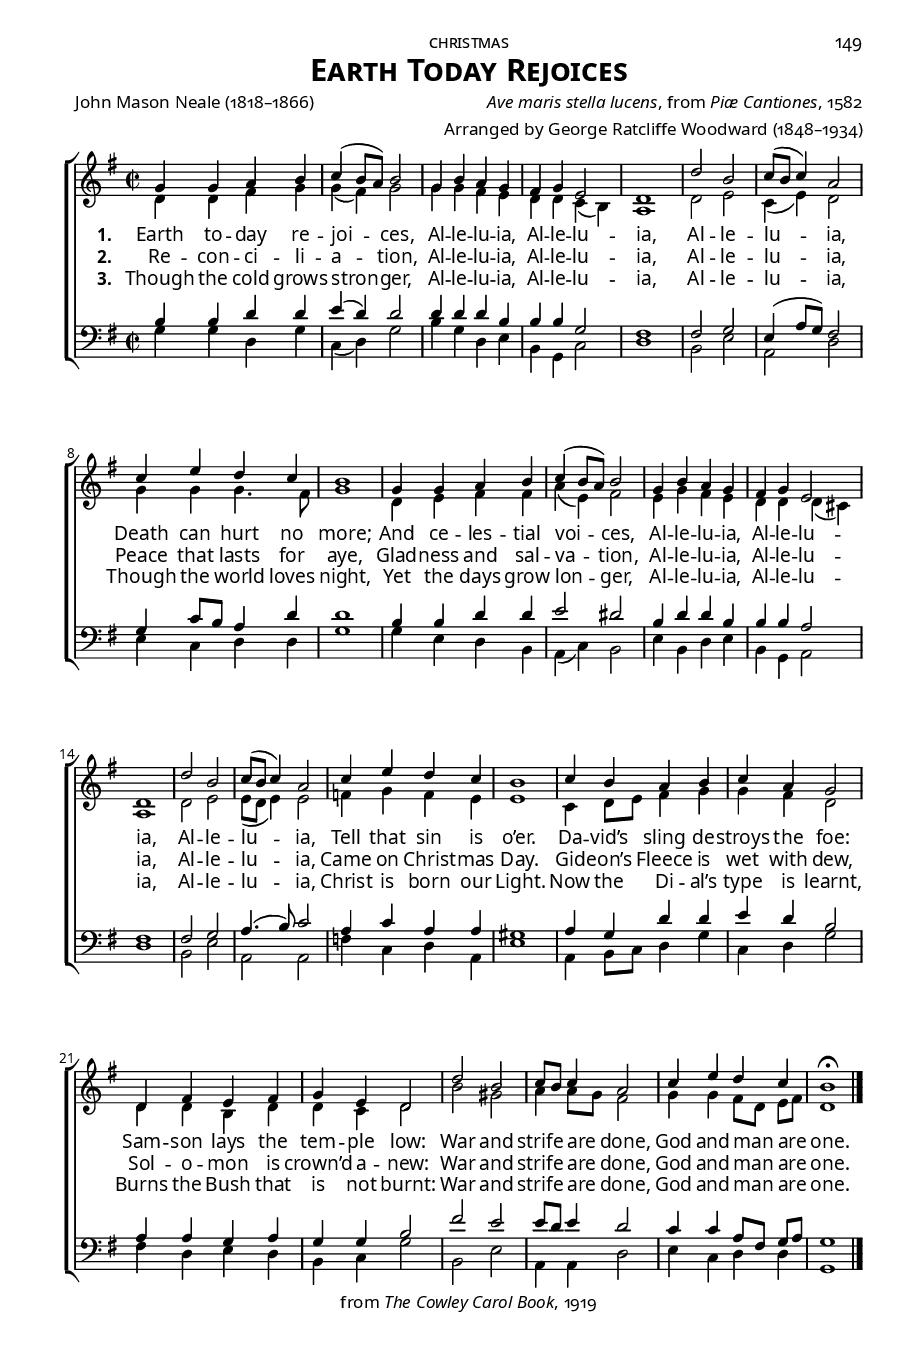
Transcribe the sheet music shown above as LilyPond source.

\version "2.14.2"
\include "util.ly"
\header {
  title = \markup{\override #'(font-name . "Garamond Premier Pro Semibold"){ \abs-fontsize #15 \smallCapsOldStyle"Earth Today Rejoices"}}
  poet = \markup\oldStyleNum"John Mason Neale (1818–1866)"
  composer = \markup\concat{\italic "Ave maris stella lucens" ", from " \italic "Piæ Cantiones" \oldStyleNum", 1582"}
  arranger = \markup\oldStyleNum"Arranged by George Ratcliffe Woodward (1848–1934)"
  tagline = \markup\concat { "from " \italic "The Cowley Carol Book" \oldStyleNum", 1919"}
}
\paper {
  %print-all-headers = ##f
  paper-height = 9\in
  paper-width = 6\in
  indent = 0\in
  %system-system-spacing = #'((basic-distance . 10) (padding . 0))
  %system-system-spacing =
  %  #'((basic-distance . 0)
  %     (minimum-distance . 0)
  %     (padding . -0.35)
  %     (stretchability . 100))
  ragged-last-bottom = ##f
  ragged-bottom = ##f
  two-sided = ##t
  inner-margin = 0.5\in
  outer-margin = 0.25\in
  top-margin = 0.25\in
  bottom-margin = 0.25\in
  first-page-number = #149
  print-first-page-number = ##t
  headerLine = \markup{\override #'(font-name . "Garamond Premier Pro") \smallCapsOldStyle"christmas"}
  oddHeaderMarkup = \markup\fill-line{
     \override #'(font-name . "Garamond Premier Pro")\abs-fontsize #8.5
     \combine 
        \fill-line{"" \if \should-print-page-number
        \oldStylePageNum""
        }
        \fill-line{\headerLine}
  }
  evenHeaderMarkup = \markup {
     \override #'(font-name . "Garamond Premier Pro")\abs-fontsize #8.5
     \combine
        \if \should-print-page-number
        \oldStylePageNum""
        \fill-line{\headerLine}
  }
}
#(set-global-staff-size 15) \paper{ #(define fonts (make-pango-font-tree "GoudyOlSt BT" "Garamond Premier Pro" "Garamond Premier Pro" (/ 15 20))) }
global = {
  \key g \major
  \time 2/2
  \autoBeamOff
  \override DynamicLineSpanner #'staff-padding = #0.0
  \override DynamicLineSpanner #'Y-extent = #'(-1 . 1)
}

sopMusic = \relative c'' {
  g4 g a b |
  c( b8[ a]) b2 |
  g4 b a g |
  fis g e2 |
  
  d1 |
  d'2 b |
  c8([ b] c4) a2 |
  c4 e d c |
  b1 |
  
  g4 g a b |
  c4( b8[ a]) b2 |
  g4 b a g |
  fis g e2 |
  
  d1 |
  d'2 b |
  c8([ b] c4) a2 |
  c4 e d c |
  b1 |
  
  c4 b a b |
  c a g2 |
  d4 fis e fis |
  g e d2 |
  
  d'2 b |
  c8[ b] c4 a2 |
  c4 e d c |
  b1\fermata \bar "|."
}
sopWords = \lyricmode {
  
}

altoMusic = \relative c' {
  d4 d fis g |
  g( fis) g2 |
  g4 g fis e |
  d d c( b) |
  
  a1 |
  d2 e |
  c4( e) d2 |
  g4 g g4. fis8 |
  g1 |
  
  d4 e fis fis |
  a( e) fis2 |
  e4 g fis e |
  d d d( cis) |
  
  a1 |
  d2 e |
  e8[( d] e4) e2 |
  f4 g f e |
  e1 |
  
  c4 d8[ e] fis4 g |
  g fis d2 |
  d4 d b d |
  d c d2 |
  
  b'2 gis |
  a4 a8[ g] fis2 |
  g4 g fis8[ d] e[ fis] |
  d1 \bar "|."
}
altoWords = \lyricmode {
  \dropLyricsV
  \set stanza = #"1. "
  Earth to -- day re -- joi -- ces,
  Al -- le -- lu -- ia,
  Al -- le -- lu -- ia,
  Al -- le -- lu -- ia,
  Death can hurt no more;
  And ce -- les -- tial voi -- ces,
  Al -- le -- lu -- ia,
  Al -- le -- lu -- ia,
  Al -- le -- lu -- ia,
  Tell that sin is o’er.
  Da -- vid’s sling de -- stroys the foe:
  Sam -- son lays the tem -- ple low:
  \set associatedVoice = "altos"
  War and strife are done,
  God and man are one.
}
altoWordsII = \lyricmode {
  \dropLyricsV
%\markup\italic
  \set stanza = #"2. "
  Re -- con -- ci -- li -- a -- tion,
  Al -- le -- lu -- ia,
  Al -- le -- lu -- ia,
  Al -- le -- lu -- ia,
  Peace that lasts for aye,
  Glad -- ness and sal -- va -- tion,
  Al -- le -- lu -- ia,
  Al -- le -- lu -- ia,
  Al -- le -- lu -- ia,
  Came on Christ -- mas Day.
  Gid -- eon’s Fleece is wet with dew,
  Sol -- o -- mon is crown’d a -- new:
  \set associatedVoice = "altos"
  War and strife are done,
  God and man are one.
}
altoWordsIII = \lyricmode {
  \dropLyricsV
  \set stanza = #"3. "
  Though the cold grows stron -- ger,
  Al -- le -- lu -- ia,
  Al -- le -- lu -- ia,
  Al -- le -- lu -- ia,
  Though the world loves night,
  Yet the days grow lon -- ger,
  Al -- le -- lu -- ia,
  Al -- le -- lu -- ia,
  Al -- le -- lu -- ia,
  Christ is born our Light.
  Now the Di -- al’s type is learnt,
  Burns the Bush that is not burnt:
  \set associatedVoice = "altos"
  War and strife are done,
  God and man are one.
}
altoWordsIV = \lyricmode {
  \set stanza = #"4. "
  \set ignoreMelismata = ##t
}
altoWordsV = \lyricmode {
  \set stanza = #"5. "
  \set ignoreMelismata = ##t
}
altoWordsVI = \lyricmode {
  \set stanza = #"6. "
  \set ignoreMelismata = ##t
}
tenorMusic = \relative c' {
  b4 b d d |
  e( d) d2 |
  d4 d d b |
  b b g2 |
  
  fis1 |
  fis2 g |
  e4( a8[ g]) fis2 |
  g4 c8[ b] a4 d |
  d1 |
  
  b4 b d d |
  e2 dis |
  b4 d d b |
  b b a2 |
  
  fis1 |
  fis2 g |
  a4.( b8) c2 |
  a4 c a a |
  gis1 |
  
  a4 g d' d |
  e d b2 |
  a4 a g a |
  g g b2 |
  
  fis'2 e |
  e8[ d] e4 d2 |
  c4 c a8[ fis] g[ a] |
  g1 \bar "|."
}
tenorWords = \lyricmode {

}

bassMusic = \relative c {
  g'4 g d g |
  c,( d) g2 |
  b4 g d e |
  b g c2 |
  
  d1 |
  b2 e |
  a, d |
  e4 c d d |
  g1 |
  
  g4 e d b |
  a( c) b2 |
  e4 b d e |
  b g a2 |
  
  d1 |
  b2 e |
  a, a |
  f'4 c d a |
  e'1 |
  
  a,4 b8[ c] d4 g |
  c, d g2 |
  fis4 d e d |
  b c g'2 |
  
  b, e |
  a,4 a d2 |
  e4 c d d |
  g,1 \bar "|."
}
bassWords = \lyricmode {

}

pianoRH = \relative c' {
  
}
pianoLH = \relative c' {
  
}

\score {
  <<
   \new ChoirStaff <<
    \new Staff = women <<
      \new Voice = "sopranos" { \voiceOne << \global \sopMusic >> }
      \new Voice = "altos" { \voiceTwo << \global \altoMusic >> }
    >>
    \new Lyrics \with { alignAboveContext = #"women" \override VerticalAxisGroup #'nonstaff-relatedstaff-spacing = #'((basic-distance . 1))} \lyricsto "sopranos" \sopWords
    \new Lyrics = "altosVI"  \with { alignBelowContext = #"women" } \lyricsto "sopranos" \altoWordsVI
    \new Lyrics = "altosV"  \with { alignBelowContext = #"women" } \lyricsto "sopranos" \altoWordsV
    \new Lyrics = "altosIV"  \with { alignBelowContext = #"women" } \lyricsto "sopranos" \altoWordsIV
    \new Lyrics = "altosIII"  \with { alignBelowContext = #"women" } \lyricsto "sopranos" \altoWordsIII
    \new Lyrics = "altosII"  \with { alignBelowContext = #"women" } \lyricsto "sopranos" \altoWordsII
    \new Lyrics = "altos"  \with { alignBelowContext = #"women" \override VerticalAxisGroup #'nonstaff-relatedstaff-spacing = #'((basic-distance . 1)) } \lyricsto "sopranos" \altoWords
   \new Staff = men <<
      \clef bass
      \new Voice = "tenors" { \voiceOne << \global \tenorMusic >> }
      \new Voice = "basses" { \voiceTwo << \global \bassMusic >> }
    >>
    \new Lyrics \with { alignAboveContext = #"men" \override VerticalAxisGroup #'nonstaff-relatedstaff-spacing = #'((basic-distance . 1)) } \lyricsto "tenors" \tenorWords
    \new Lyrics \with { alignBelowContext = #"men" \override VerticalAxisGroup #'nonstaff-relatedstaff-spacing = #'((basic-distance . 1)) } \lyricsto "basses" \bassWords
  >>
%    \new PianoStaff << \new Staff { \new Voice { \pianoRH } } \new Staff { \clef "bass" \pianoLH } >>
  >>
  \layout {
    \context {
      \Score
      %\override SpacingSpanner #'base-shortest-duration = #(ly:make-moment 1 8)
      %\override SpacingSpanner #'common-shortest-duration = #(ly:make-moment 1 4)
    }
    \context {
      % Remove all empty staves
      % \Staff \RemoveEmptyStaves \override VerticalAxisGroup #'remove-first = ##t
    }
    \context {
      \Lyrics
      \override LyricText #'X-offset = #center-on-word
    }
  }
  \midi {
    \tempo 4 = 135
    \set Staff.midiInstrument = "piccolo"
  
    \context {
      \Voice
      \remove "Dynamic_performer"
    }
  }
}
